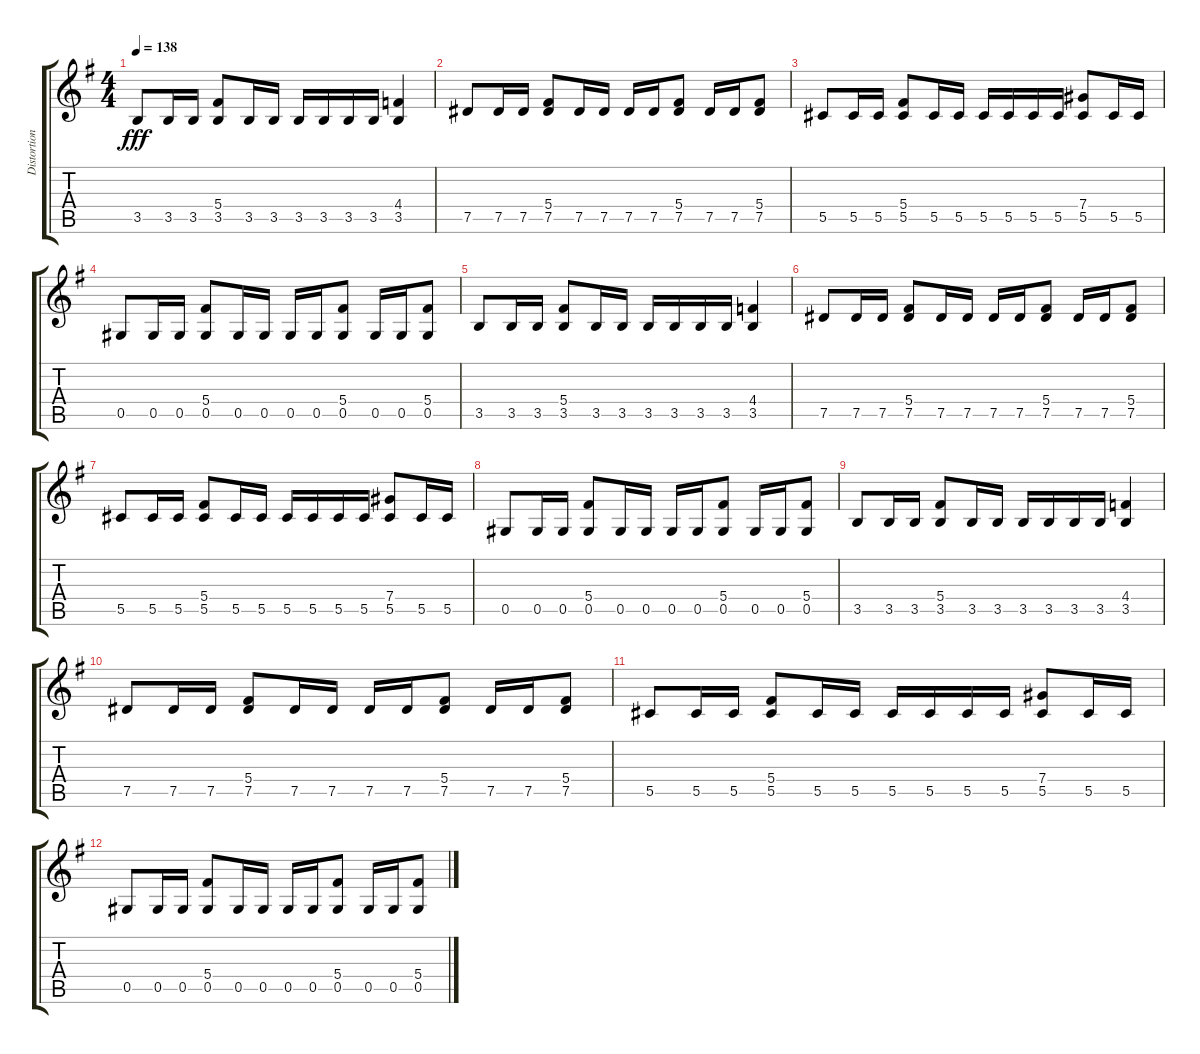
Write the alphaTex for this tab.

\track ("Distortion Guitar 1" "Distortion") {instrument overdrivenguitar}
\staff {score tabs}
\tuning (Eb4 Bb3 Gb3 Db3 Ab2 Eb2) {hide}
\ts (4 4)
\tempo 138
\clef g2
\ks g
3.5.8{dy fff} 3.5.16 3.5.16 (5.4 3.5).8 3.5.16 3.5.16 3.5.16 3.5.16 3.5.16 3.5.16 (4.4 3.5).4 |
7.5.8 7.5.16 7.5.16 (5.4 7.5).8 7.5.16 7.5.16 7.5.16 7.5.16 (5.4 7.5).8 7.5.16 7.5.16 (5.4 7.5).8 |
5.5.8 5.5.16 5.5.16 (5.4 5.5).8 5.5.16 5.5.16 5.5.16 5.5.16 5.5.16 5.5.16 (7.4 5.5).8 5.5.16 5.5.16 |
0.5.8 0.5.16 0.5.16 (5.4 0.5).8 0.5.16 0.5.16 0.5.16 0.5.16 (5.4 0.5).8 0.5.16 0.5.16 (5.4 0.5).8 |
3.5.8 3.5.16 3.5.16 (5.4 3.5).8 3.5.16 3.5.16 3.5.16 3.5.16 3.5.16 3.5.16 (4.4 3.5).4 |
7.5.8 7.5.16 7.5.16 (5.4 7.5).8 7.5.16 7.5.16 7.5.16 7.5.16 (5.4 7.5).8 7.5.16 7.5.16 (5.4 7.5).8 |
5.5.8 5.5.16 5.5.16 (5.4 5.5).8 5.5.16 5.5.16 5.5.16 5.5.16 5.5.16 5.5.16 (7.4 5.5).8 5.5.16 5.5.16 |
0.5.8 0.5.16 0.5.16 (5.4 0.5).8 0.5.16 0.5.16 0.5.16 0.5.16 (5.4 0.5).8 0.5.16 0.5.16 (5.4 0.5).8 |
3.5.8 3.5.16 3.5.16 (5.4 3.5).8 3.5.16 3.5.16 3.5.16 3.5.16 3.5.16 3.5.16 (4.4 3.5).4 |
7.5.8 7.5.16 7.5.16 (5.4 7.5).8 7.5.16 7.5.16 7.5.16 7.5.16 (5.4 7.5).8 7.5.16 7.5.16 (5.4 7.5).8 |
5.5.8 5.5.16 5.5.16 (5.4 5.5).8 5.5.16 5.5.16 5.5.16 5.5.16 5.5.16 5.5.16 (7.4 5.5).8 5.5.16 5.5.16 |
0.5.8 0.5.16 0.5.16 (5.4 0.5).8 0.5.16 0.5.16 0.5.16 0.5.16 (5.4 0.5).8 0.5.16 0.5.16 (5.4 0.5).8
